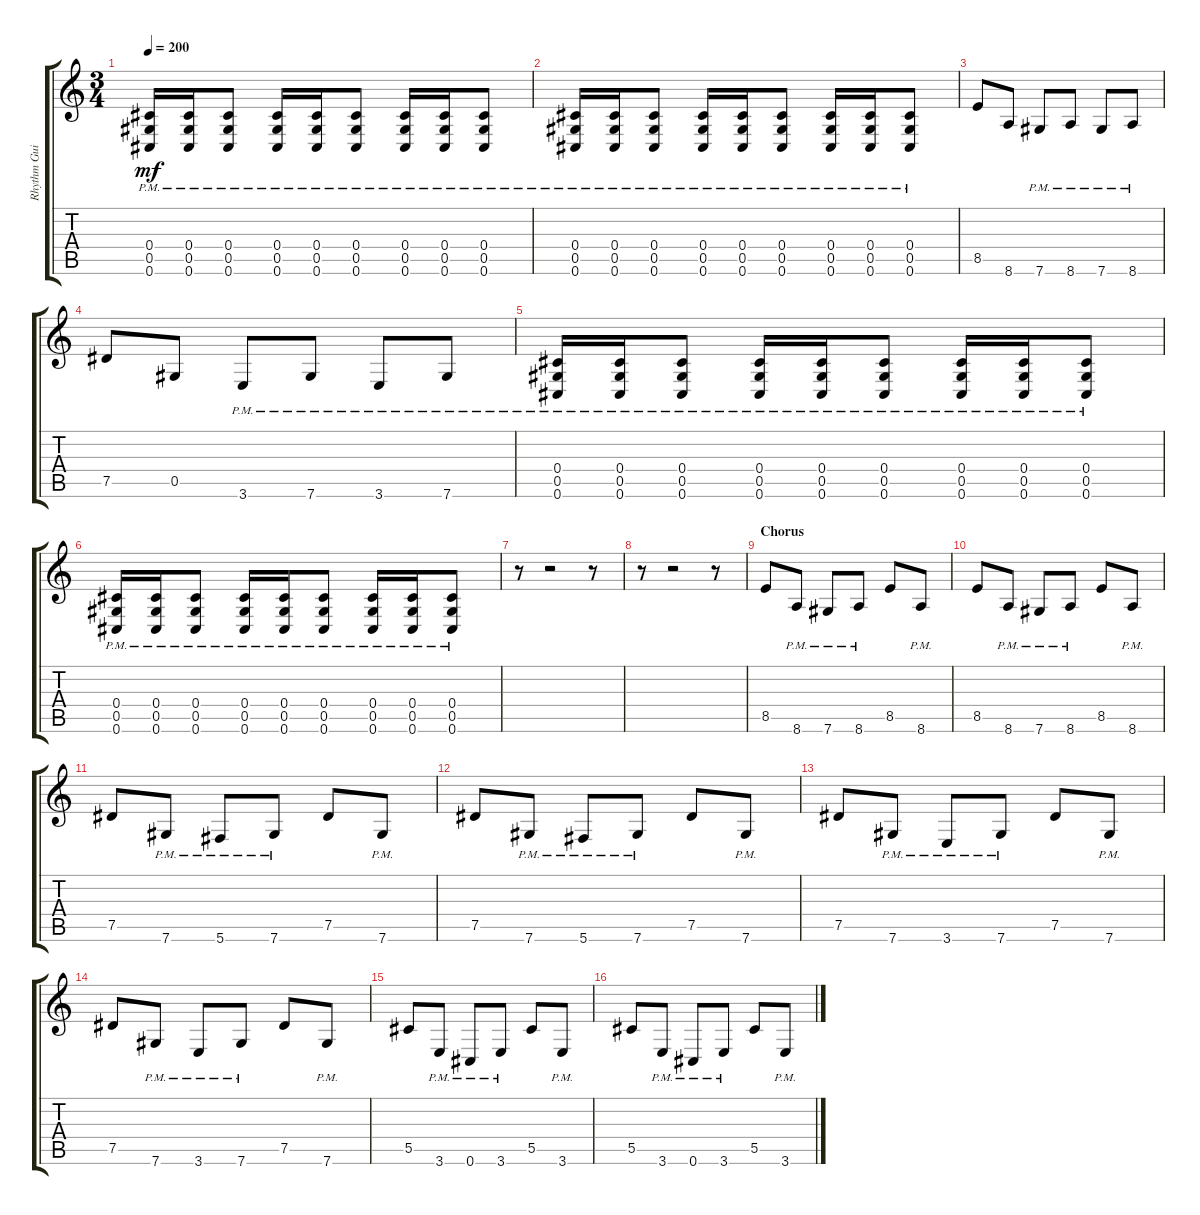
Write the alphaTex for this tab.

\track ("Rhythm Guitar" "Rhythm Gui") {instrument distortionguitar}
\staff {score tabs}
\tuning (Eb4 Bb3 Gb3 Db3 Ab2 Db2) {hide}
\ts (3 4)
\tempo 200
\clef g2
\ks c
(0.4{pm} 0.5{pm} 0.6{pm}).16{dy mf} (0.4{pm} 0.5{pm} 0.6{pm}).16 (0.4{pm} 0.5{pm} 0.6{pm}).8 (0.4{pm} 0.5{pm} 0.6{pm}).16 (0.4{pm} 0.5{pm} 0.6{pm}).16 (0.4{pm} 0.5{pm} 0.6{pm}).8 (0.4{pm} 0.5{pm} 0.6{pm}).16 (0.4{pm} 0.5{pm} 0.6{pm}).16 (0.4{pm} 0.5{pm} 0.6{pm}).8 |
(0.4{pm} 0.5{pm} 0.6{pm}).16 (0.4{pm} 0.5{pm} 0.6{pm}).16 (0.4{pm} 0.5{pm} 0.6{pm}).8 (0.4{pm} 0.5{pm} 0.6{pm}).16 (0.4{pm} 0.5{pm} 0.6{pm}).16 (0.4{pm} 0.5{pm} 0.6{pm}).8 (0.4{pm} 0.5{pm} 0.6{pm}).16 (0.4{pm} 0.5{pm} 0.6{pm}).16 (0.4{pm} 0.5{pm} 0.6{pm}).8 |
8.5.8 8.6.8 7.6{pm}.8 8.6{pm}.8 7.6{pm}.8 8.6{pm}.8 |
7.5.8 0.5.8 3.6{pm}.8 7.6{pm}.8 3.6{pm}.8 7.6{pm}.8 |
(0.4{pm} 0.5{pm} 0.6{pm}).16 (0.4{pm} 0.5{pm} 0.6{pm}).16 (0.4{pm} 0.5{pm} 0.6{pm}).8 (0.4{pm} 0.5{pm} 0.6{pm}).16 (0.4{pm} 0.5{pm} 0.6{pm}).16 (0.4{pm} 0.5{pm} 0.6{pm}).8 (0.4{pm} 0.5{pm} 0.6{pm}).16 (0.4{pm} 0.5{pm} 0.6{pm}).16 (0.4{pm} 0.5{pm} 0.6{pm}).8 |
(0.4{pm} 0.5{pm} 0.6{pm}).16 (0.4{pm} 0.5{pm} 0.6{pm}).16 (0.4{pm} 0.5{pm} 0.6{pm}).8 (0.4{pm} 0.5{pm} 0.6{pm}).16 (0.4{pm} 0.5{pm} 0.6{pm}).16 (0.4{pm} 0.5{pm} 0.6{pm}).8 (0.4{pm} 0.5{pm} 0.6{pm}).16 (0.4{pm} 0.5{pm} 0.6{pm}).16 (0.4{pm} 0.5{pm} 0.6{pm}).8 |
r.8 r.2 r.8 |
r.8 r.2 r.8 |
\section ("" "Chorus")
8.5.8 8.6{pm}.8 7.6{pm}.8 8.6{pm}.8 8.5.8 8.6{pm}.8 |
8.5.8 8.6{pm}.8 7.6{pm}.8 8.6{pm}.8 8.5.8 8.6{pm}.8 |
7.5.8 7.6{pm}.8 5.6{pm}.8 7.6{pm}.8 7.5.8 7.6{pm}.8 |
7.5.8 7.6{pm}.8 5.6{pm}.8 7.6{pm}.8 7.5.8 7.6{pm}.8 |
7.5.8 7.6{pm}.8 3.6{pm}.8 7.6{pm}.8 7.5.8 7.6{pm}.8 |
7.5.8 7.6{pm}.8 3.6{pm}.8 7.6{pm}.8 7.5.8 7.6{pm}.8 |
5.5.8 3.6{pm}.8 0.6{pm}.8 3.6{pm}.8 5.5.8 3.6{pm}.8 |
5.5.8 3.6{pm}.8 0.6{pm}.8 3.6{pm}.8 5.5.8 3.6{pm}.8
